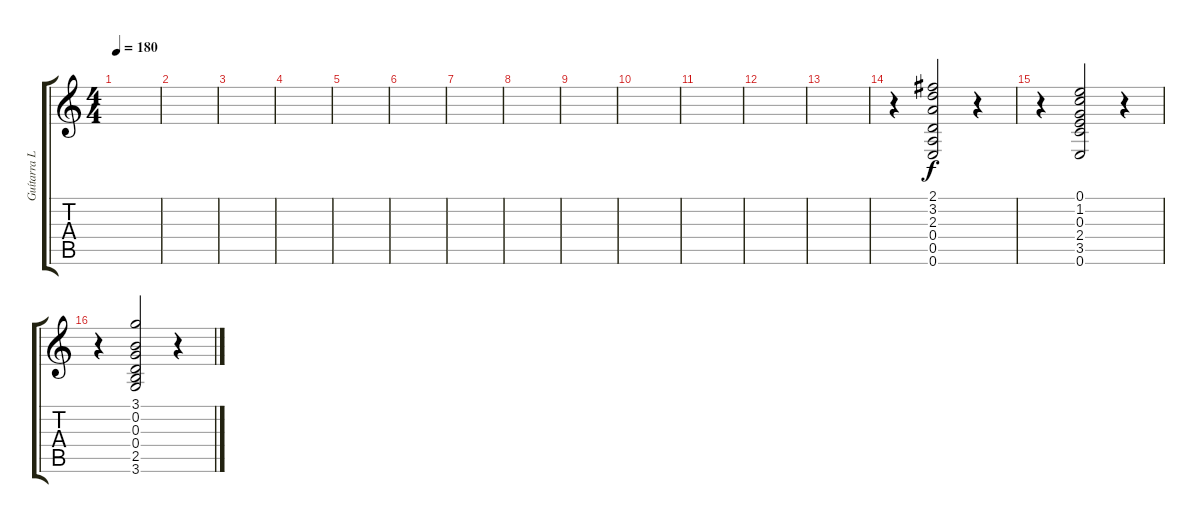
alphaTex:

\track ("Guítarra Limpia" "Guítarra L") {instrument electricguitarclean}
\staff {score tabs}
\tuning (E4 B3 G3 D3 A2 E2) {hide}
\ts (4 4)
\tempo 180
\clef g2
\ks c
|
|
|
|
|
|
|
|
|
|
|
|
|
r.4 (2.1 3.2 2.3 0.4 0.5 0.6).2 r.4 |
r.4 (0.1 1.2 0.3 2.4 3.5 0.6).2 r.4 |
r.4 (3.1 0.2 0.3 0.4 2.5 3.6).2 r.4
